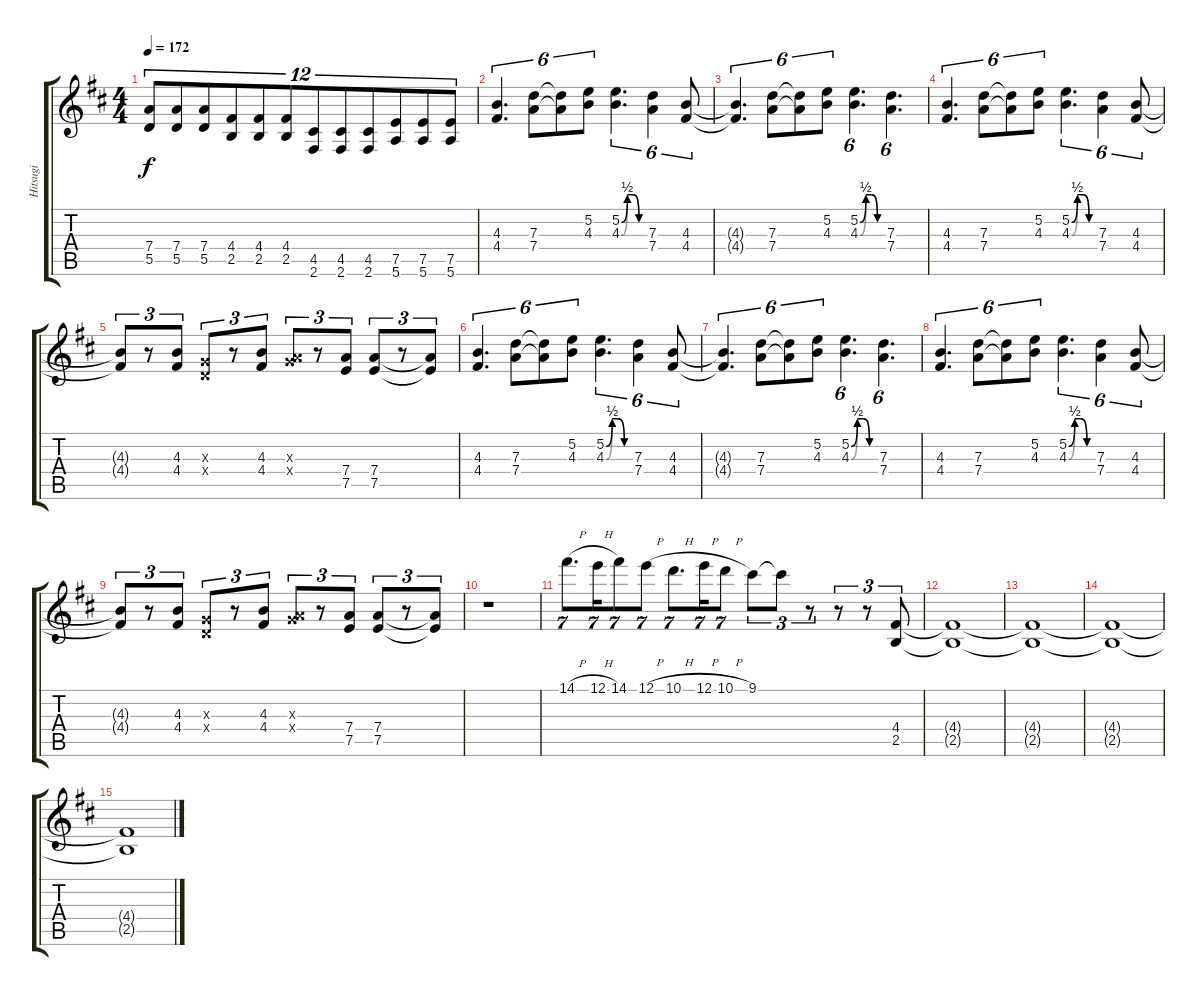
\track ("Hitsugi" "Hitsugi") {instrument distortionguitar}
\staff {score tabs}
\tuning (E4 B3 G3 D3 A2 E2) {hide}
\ts (4 4)
\tempo 172
\clef g2
\ks bminor
(7.4 5.5).8{tu (12 8) dy f} (7.4 5.5).8{tu (12 8)} (7.4 5.5).8{tu (12 8)} (4.4 2.5).8{tu (12 8)} (4.4 2.5).8{tu (12 8)} (4.4 2.5).8{tu (12 8)} (4.5 2.6).8{tu (12 8)} (4.5 2.6).8{tu (12 8)} (4.5 2.6).8{tu (12 8)} (7.5 5.6).8{tu (12 8)} (7.5 5.6).8{tu (12 8)} (7.5 5.6).8{tu (12 8)} |
(4.3 4.4).4{d tu (6 4)} (7.3 7.4).8{tu (6 4)} (7.3{t} 7.4{t}).8{tu (6 4)} (5.2 4.3).8{tu (6 4)} (5.2{be (custom 0 0 15 2 30 2 45 0 60 0)} 4.3{be (custom 0 0 15 2 30 2 45 0 60 0)}).4{d tu (6 4)} (7.3 7.4).4{tu (6 4)} (4.3 4.4).8{tu (6 4)} |
(4.3{t} 4.4{t}).4{d tu (6 4)} (7.3 7.4).8{tu (6 4)} (7.3{t} 7.4{t}).8{tu (6 4)} (5.2 4.3).8{tu (6 4)} (5.2{be (custom 0 0 15 2 30 2 45 0 60 0)} 4.3{be (custom 0 0 15 2 30 2 45 0 60 0)}).4{d tu (6 4)} (7.3 7.4).4{d tu (6 4)} |
(4.3 4.4).4{d tu (6 4)} (7.3 7.4).8{tu (6 4)} (7.3{t} 7.4{t}).8{tu (6 4)} (5.2 4.3).8{tu (6 4)} (5.2{be (custom 0 0 15 2 30 2 45 0 60 0)} 4.3{be (custom 0 0 15 2 30 2 45 0 60 0)}).4{d tu (6 4)} (7.3 7.4).4{tu (6 4)} (4.3 4.4).8{tu (6 4)} |
(4.3{t} 4.4{t}).8{tu (3 2)} r.8{tu (3 2)} (4.3 4.4).8{tu (3 2)} (0.3{x} 0.4{x}).8{tu (3 2)} r.8{tu (3 2)} (4.3 4.4).8{tu (3 2)} (0.3{x} 7.4{x}).8{tu (3 2)} r.8{tu (3 2)} (7.4 7.5).8{tu (3 2)} (7.4 7.5).8{tu (3 2)} r.8{tu (3 2)} (7.4{t} 7.5{t}).8{tu (3 2)} |
(4.3 4.4).4{d tu (6 4)} (7.3 7.4).8{tu (6 4)} (7.3{t} 7.4{t}).8{tu (6 4)} (5.2 4.3).8{tu (6 4)} (5.2{be (custom 0 0 15 2 30 2 45 0 60 0)} 4.3{be (custom 0 0 15 2 30 2 45 0 60 0)}).4{d tu (6 4)} (7.3 7.4).4{tu (6 4)} (4.3 4.4).8{tu (6 4)} |
(4.3{t} 4.4{t}).4{d tu (6 4)} (7.3 7.4).8{tu (6 4)} (7.3{t} 7.4{t}).8{tu (6 4)} (5.2 4.3).8{tu (6 4)} (5.2{be (custom 0 0 15 2 30 2 45 0 60 0)} 4.3{be (custom 0 0 15 2 30 2 45 0 60 0)}).4{d tu (6 4)} (7.3 7.4).4{d tu (6 4)} |
(4.3 4.4).4{d tu (6 4)} (7.3 7.4).8{tu (6 4)} (7.3{t} 7.4{t}).8{tu (6 4)} (5.2 4.3).8{tu (6 4)} (5.2{be (custom 0 0 15 2 30 2 45 0 60 0)} 4.3{be (custom 0 0 15 2 30 2 45 0 60 0)}).4{d tu (6 4)} (7.3 7.4).4{tu (6 4)} (4.3 4.4).8{tu (6 4)} |
(4.3{t} 4.4{t}).8{tu (3 2)} r.8{tu (3 2)} (4.3 4.4).8{tu (3 2)} (0.3{x} 0.4{x}).8{tu (3 2)} r.8{tu (3 2)} (4.3 4.4).8{tu (3 2)} (0.3{x} 7.4{x}).8{tu (3 2)} r.8{tu (3 2)} (7.4 7.5).8{tu (3 2)} (7.4 7.5).8{tu (3 2)} r.8{tu (3 2)} (7.4{t} 7.5{t}).8{tu (3 2)} |
r.1 |
14.1{h}.8{d tu (7 4)} 12.1{h}.16{tu (7 4)} 14.1.8{tu (7 4)} 12.1{h}.8{tu (7 4)} 10.1{h}.8{d tu (7 4)} 12.1{h}.16{tu (7 4)} 10.1{h}.8{tu (7 4)} 9.1.8{tu (3 2)} 9.1{t}.8{tu (3 2)} r.8{tu (3 2)} r.8{tu (3 2)} r.8{tu (3 2)} (4.4 2.5).8{tu (3 2)} |
(4.4{t} 2.5{t}).1 |
(4.4{t} 2.5{t}).1 |
(4.4{t} 2.5{t}).1 |
(4.4{t} 2.5{t}).1
